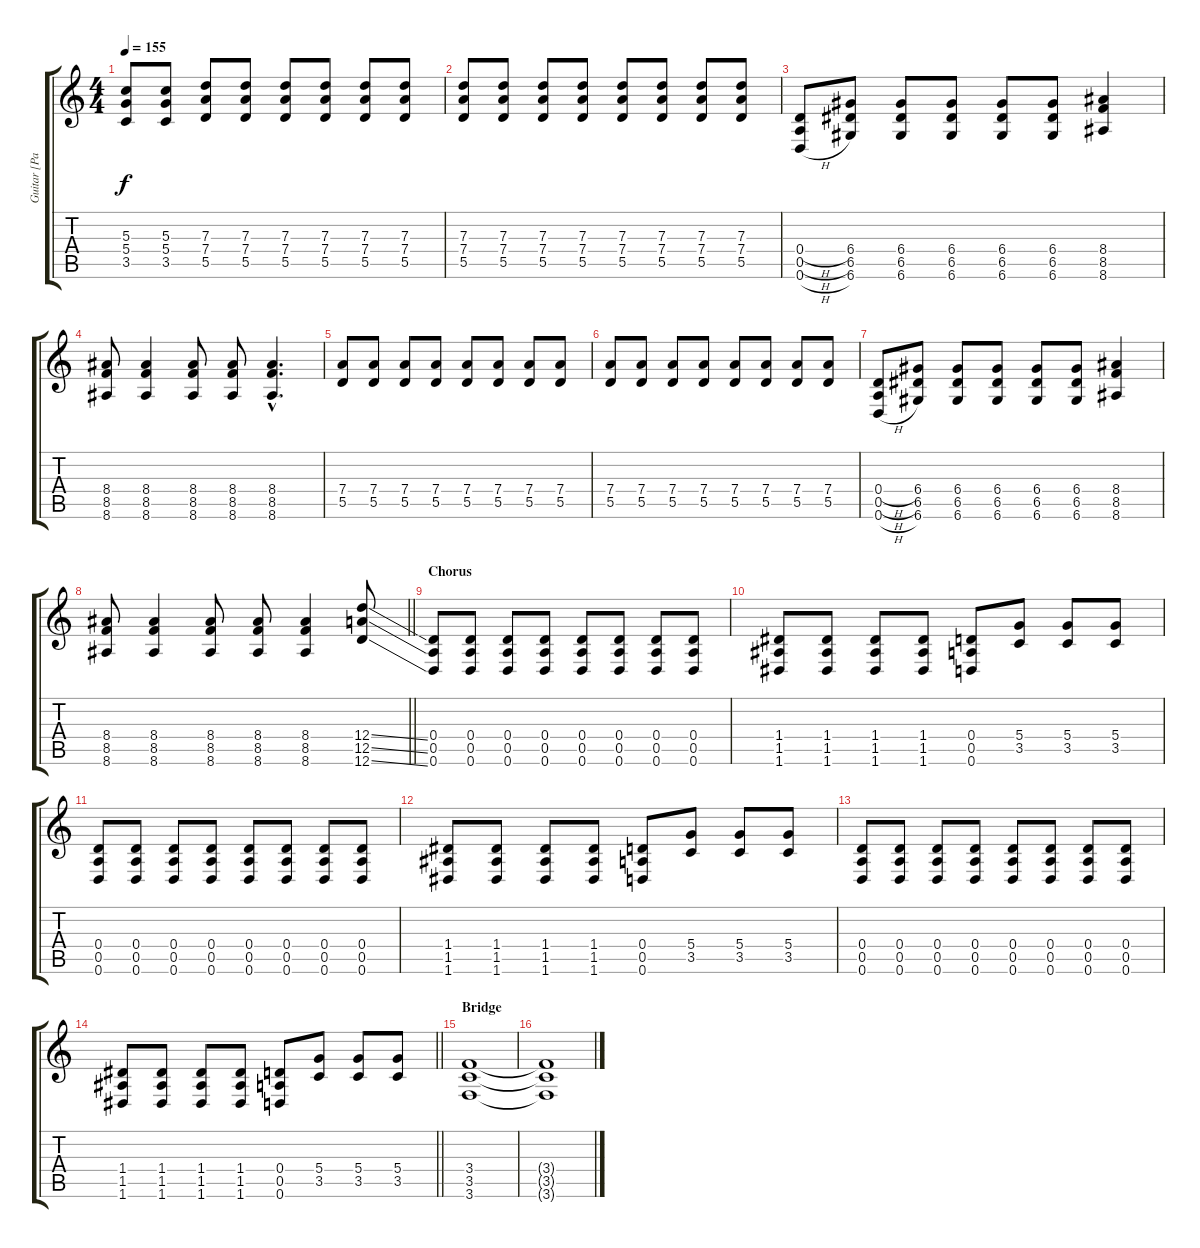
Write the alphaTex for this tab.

\track ("Guitar [Paul Fig]" "Guitar [Pa") {instrument distortionguitar}
\staff {score tabs}
\tuning (E4 B3 G3 D3 A2 D2) {hide}
\ts (4 4)
\tempo 155
\clef g2
\ks c
(5.3 5.4 3.5).8{dy f} (5.3 5.4 3.5).8 (7.3 7.4 5.5).8 (7.3 7.4 5.5).8 (7.3 7.4 5.5).8 (7.3 7.4 5.5).8 (7.3 7.4 5.5).8 (7.3 7.4 5.5).8 |
(7.3 7.4 5.5).8 (7.3 7.4 5.5).8 (7.3 7.4 5.5).8 (7.3 7.4 5.5).8 (7.3 7.4 5.5).8 (7.3 7.4 5.5).8 (7.3 7.4 5.5).8 (7.3 7.4 5.5).8 |
(0.4{h} 0.5{h} 0.6{h}).8 (6.4 6.5 6.6).8 (6.4 6.5 6.6).8 (6.4 6.5 6.6).8 (6.4 6.5 6.6).8 (6.4 6.5 6.6).8 (8.4 8.5 8.6).4 |
(8.4 8.5 8.6).8 (8.4 8.5 8.6).4 (8.4 8.5 8.6).8 (8.4 8.5 8.6).8 (8.4{hac} 8.5{hac} 8.6{hac}).4{d} |
(7.4 5.5).8 (7.4 5.5).8 (7.4 5.5).8 (7.4 5.5).8 (7.4 5.5).8 (7.4 5.5).8 (7.4 5.5).8 (7.4 5.5).8 |
(7.4 5.5).8 (7.4 5.5).8 (7.4 5.5).8 (7.4 5.5).8 (7.4 5.5).8 (7.4 5.5).8 (7.4 5.5).8 (7.4 5.5).8 |
(0.4{h} 0.5{h} 0.6{h}).8 (6.4 6.5 6.6).8 (6.4 6.5 6.6).8 (6.4 6.5 6.6).8 (6.4 6.5 6.6).8 (6.4 6.5 6.6).8 (8.4 8.5 8.6).4 |
\barLineRight lightlight
(8.4 8.5 8.6).8 (8.4 8.5 8.6).4 (8.4 8.5 8.6).8 (8.4 8.5 8.6).8 (8.4 8.5 8.6).4 (12.4{ss} 12.5{ss} 12.6{ss}).8 |
\section ("" "Chorus")
(0.4 0.5 0.6).8 (0.4 0.5 0.6).8 (0.4 0.5 0.6).8 (0.4 0.5 0.6).8 (0.4 0.5 0.6).8 (0.4 0.5 0.6).8 (0.4 0.5 0.6).8 (0.4 0.5 0.6).8 |
(1.4 1.5 1.6).8 (1.4 1.5 1.6).8 (1.4 1.5 1.6).8 (1.4 1.5 1.6).8 (0.4 0.5 0.6).8 (5.4 3.5).8 (5.4 3.5).8 (5.4 3.5).8 |
(0.4 0.5 0.6).8 (0.4 0.5 0.6).8 (0.4 0.5 0.6).8 (0.4 0.5 0.6).8 (0.4 0.5 0.6).8 (0.4 0.5 0.6).8 (0.4 0.5 0.6).8 (0.4 0.5 0.6).8 |
(1.4 1.5 1.6).8 (1.4 1.5 1.6).8 (1.4 1.5 1.6).8 (1.4 1.5 1.6).8 (0.4 0.5 0.6).8 (5.4 3.5).8 (5.4 3.5).8 (5.4 3.5).8 |
(0.4 0.5 0.6).8 (0.4 0.5 0.6).8 (0.4 0.5 0.6).8 (0.4 0.5 0.6).8 (0.4 0.5 0.6).8 (0.4 0.5 0.6).8 (0.4 0.5 0.6).8 (0.4 0.5 0.6).8 |
\barLineRight lightlight
(1.4 1.5 1.6).8 (1.4 1.5 1.6).8 (1.4 1.5 1.6).8 (1.4 1.5 1.6).8 (0.4 0.5 0.6).8 (5.4 3.5).8 (5.4 3.5).8 (5.4 3.5).8 |
\section ("" "Bridge")
(3.4 3.5 3.6).1 |
(3.4{t} 3.5{t} 3.6{t}).1
